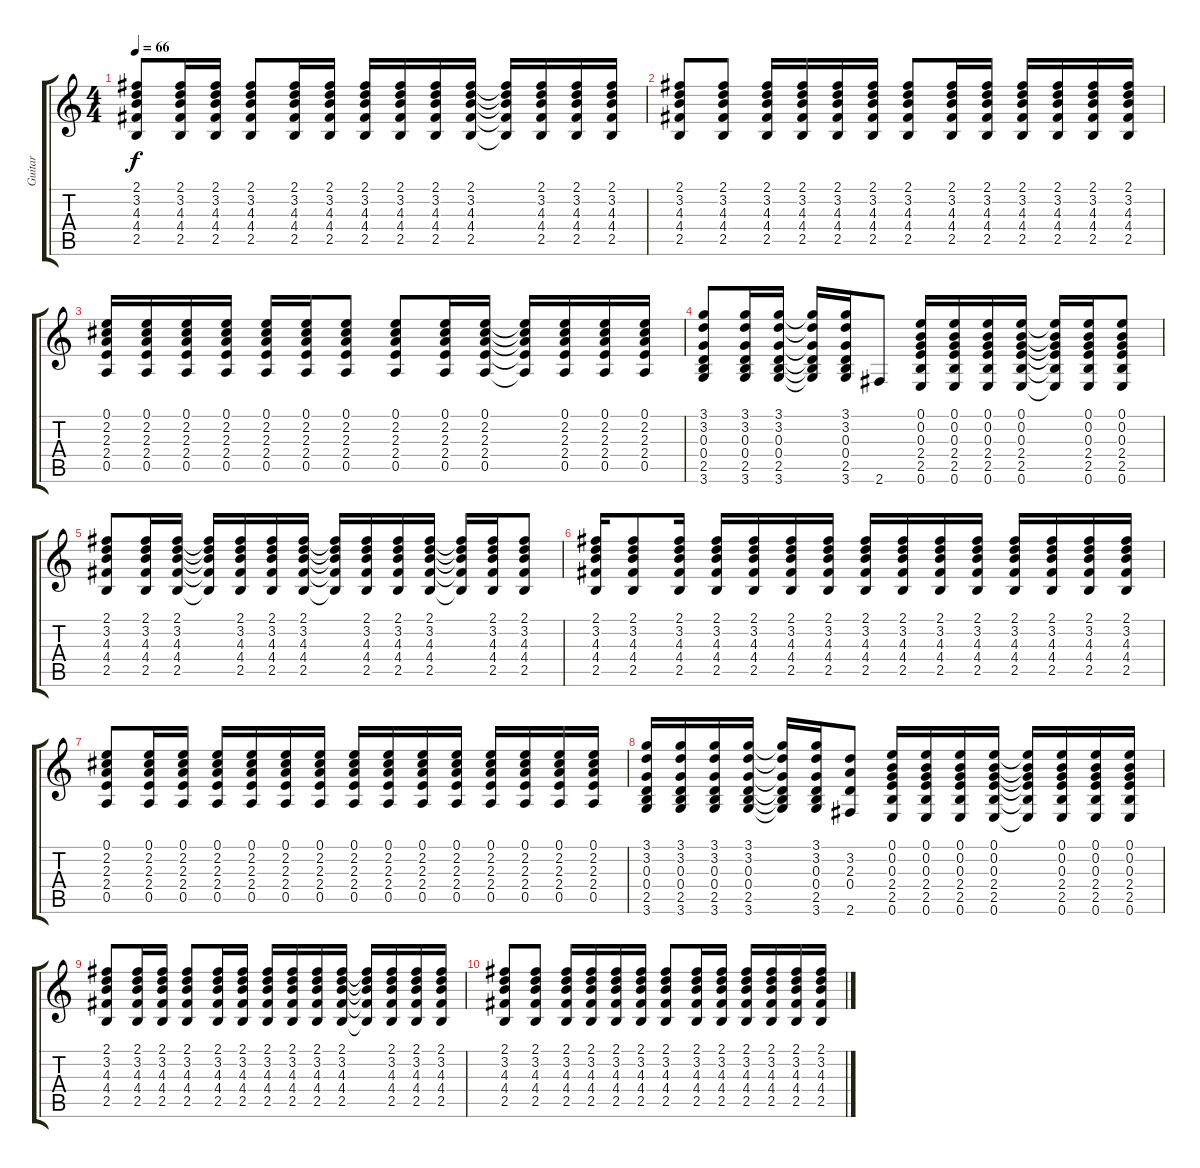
\track ("Guitar" "Guitar") {instrument electricguitarclean}
\staff {score tabs}
\tuning (E4 B3 G3 D3 A2 E2) {hide}
\ts (4 4)
\tempo 66
\clef g2
\ks c
(2.1 3.2 4.3 4.4 2.5).8{dy f} (2.1 3.2 4.3 4.4 2.5).16 (2.1 3.2 4.3 4.4 2.5).16 (2.1 3.2 4.3 4.4 2.5).8 (2.1 3.2 4.3 4.4 2.5).16 (2.1 3.2 4.3 4.4 2.5).16 (2.1 3.2 4.3 4.4 2.5).16 (2.1 3.2 4.3 4.4 2.5).16 (2.1 3.2 4.3 4.4 2.5).16 (2.1 3.2 4.3 4.4 2.5).16 (2.1{t} 3.2{t} 4.3{t} 4.4{t} 2.5{t}).16 (2.1 3.2 4.3 4.4 2.5).16 (2.1 3.2 4.3 4.4 2.5).16 (2.1 3.2 4.3 4.4 2.5).16 |
(2.1 3.2 4.3 4.4 2.5).8 (2.1 3.2 4.3 4.4 2.5).8 (2.1 3.2 4.3 4.4 2.5).16 (2.1 3.2 4.3 4.4 2.5).16 (2.1 3.2 4.3 4.4 2.5).16 (2.1 3.2 4.3 4.4 2.5).16 (2.1 3.2 4.3 4.4 2.5).8 (2.1 3.2 4.3 4.4 2.5).16 (2.1 3.2 4.3 4.4 2.5).16 (2.1 3.2 4.3 4.4 2.5).16 (2.1 3.2 4.3 4.4 2.5).16 (2.1 3.2 4.3 4.4 2.5).16 (2.1 3.2 4.3 4.4 2.5).16 |
(0.1 2.2 2.3 2.4 0.5).16 (0.1 2.2 2.3 2.4 0.5).16 (0.1 2.2 2.3 2.4 0.5).16 (0.1 2.2 2.3 2.4 0.5).16 (0.1 2.2 2.3 2.4 0.5).16 (0.1 2.2 2.3 2.4 0.5).16 (0.1 2.2 2.3 2.4 0.5).8 (0.1 2.2 2.3 2.4 0.5).8 (0.1 2.2 2.3 2.4 0.5).16 (0.1 2.2 2.3 2.4 0.5).16 (0.1{t} 2.2{t} 2.3{t} 2.4{t} 0.5{t}).16 (0.1 2.2 2.3 2.4 0.5).16 (0.1 2.2 2.3 2.4 0.5).16 (0.1 2.2 2.3 2.4 0.5).16 |
(3.1 3.2 0.3 0.4 2.5 3.6).8 (3.1 3.2 0.3 0.4 2.5 3.6).16 (3.1 3.2 0.3 0.4 2.5 3.6).16 (3.1{t} 3.2{t} 0.3{t} 0.4{t} 2.5{t} 3.6{t}).16 (3.1 3.2 0.3 0.4 2.5 3.6).16 2.6.8 (0.1 0.2 0.3 2.4 2.5 0.6).16 (0.1 0.2 0.3 2.4 2.5 0.6).16 (0.1 0.2 0.3 2.4 2.5 0.6).16 (0.1 0.2 0.3 2.4 2.5 0.6).16 (0.1{t} 0.2{t} 0.3{t} 2.4{t} 2.5{t} 0.6{t}).16 (0.1 0.2 0.3 2.4 2.5 0.6).16 (0.1 0.2 0.3 2.4 2.5 0.6).8 |
(2.1 3.2 4.3 4.4 2.5).8 (2.1 3.2 4.3 4.4 2.5).16 (2.1 3.2 4.3 4.4 2.5).16 (2.1{t} 3.2{t} 4.3{t} 4.4{t} 2.5{t}).16 (2.1 3.2 4.3 4.4 2.5).16 (2.1 3.2 4.3 4.4 2.5).16 (2.1 3.2 4.3 4.4 2.5).16 (2.1{t} 3.2{t} 4.3{t} 4.4{t} 2.5{t}).16 (2.1 3.2 4.3 4.4 2.5).16 (2.1 3.2 4.3 4.4 2.5).16 (2.1 3.2 4.3 4.4 2.5).16 (2.1{t} 3.2{t} 4.3{t} 4.4{t} 2.5{t}).16 (2.1 3.2 4.3 4.4 2.5).16 (2.1 3.2 4.3 4.4 2.5).8 |
(2.1 3.2 4.3 4.4 2.5).16 (2.1 3.2 4.3 4.4 2.5).8 (2.1 3.2 4.3 4.4 2.5).16 (2.1 3.2 4.3 4.4 2.5).16 (2.1 3.2 4.3 4.4 2.5).16 (2.1 3.2 4.3 4.4 2.5).16 (2.1 3.2 4.3 4.4 2.5).16 (2.1 3.2 4.3 4.4 2.5).16 (2.1 3.2 4.3 4.4 2.5).16 (2.1 3.2 4.3 4.4 2.5).16 (2.1 3.2 4.3 4.4 2.5).16 (2.1 3.2 4.3 4.4 2.5).16 (2.1 3.2 4.3 4.4 2.5).16 (2.1 3.2 4.3 4.4 2.5).16 (2.1 3.2 4.3 4.4 2.5).16 |
(0.1 2.2 2.3 2.4 0.5).8{volume 5} (0.1 2.2 2.3 2.4 0.5).16 (0.1 2.2 2.3 2.4 0.5).16 (0.1 2.2 2.3 2.4 0.5).16 (0.1 2.2 2.3 2.4 0.5).16 (0.1 2.2 2.3 2.4 0.5).16 (0.1 2.2 2.3 2.4 0.5).16 (0.1 2.2 2.3 2.4 0.5).16 (0.1 2.2 2.3 2.4 0.5).16 (0.1 2.2 2.3 2.4 0.5).16 (0.1 2.2 2.3 2.4 0.5).16 (0.1 2.2 2.3 2.4 0.5).16 (0.1 2.2 2.3 2.4 0.5).16 (0.1 2.2 2.3 2.4 0.5).16 (0.1 2.2 2.3 2.4 0.5).16 |
(3.1 3.2 0.3 0.4 2.5 3.6).16 (3.1 3.2 0.3 0.4 2.5 3.6).16 (3.1 3.2 0.3 0.4 2.5 3.6).16 (3.1 3.2 0.3 0.4 2.5 3.6).16 (3.1{t} 3.2{t} 0.3{t} 0.4{t} 2.5{t} 3.6{t}).16 (3.1 3.2 0.3 0.4 2.5 3.6).16 (3.2 2.3 0.4 2.6).8 (0.1 0.2 0.3 2.4 2.5 0.6).16 (0.1 0.2 0.3 2.4 2.5 0.6).16 (0.1 0.2 0.3 2.4 2.5 0.6).16 (0.1 0.2 0.3 2.4 2.5 0.6).16 (0.1{t} 0.2{t} 0.3{t} 2.4{t} 2.5{t} 0.6{t}).16 (0.1 0.2 0.3 2.4 2.5 0.6).16 (0.1 0.2 0.3 2.4 2.5 0.6).16 (0.1 0.2 0.3 2.4 2.5 0.6).16 |
(2.1 3.2 4.3 4.4 2.5).8{volume 0} (2.1 3.2 4.3 4.4 2.5).16 (2.1 3.2 4.3 4.4 2.5).16 (2.1 3.2 4.3 4.4 2.5).8 (2.1 3.2 4.3 4.4 2.5).16 (2.1 3.2 4.3 4.4 2.5).16 (2.1 3.2 4.3 4.4 2.5).16 (2.1 3.2 4.3 4.4 2.5).16 (2.1 3.2 4.3 4.4 2.5).16 (2.1 3.2 4.3 4.4 2.5).16 (2.1{t} 3.2{t} 4.3{t} 4.4{t} 2.5{t}).16 (2.1 3.2 4.3 4.4 2.5).16 (2.1 3.2 4.3 4.4 2.5).16 (2.1 3.2 4.3 4.4 2.5).16 |
(2.1 3.2 4.3 4.4 2.5).8 (2.1 3.2 4.3 4.4 2.5).8 (2.1 3.2 4.3 4.4 2.5).16 (2.1 3.2 4.3 4.4 2.5).16 (2.1 3.2 4.3 4.4 2.5).16 (2.1 3.2 4.3 4.4 2.5).16 (2.1 3.2 4.3 4.4 2.5).8 (2.1 3.2 4.3 4.4 2.5).16 (2.1 3.2 4.3 4.4 2.5).16 (2.1 3.2 4.3 4.4 2.5).16 (2.1 3.2 4.3 4.4 2.5).16 (2.1 3.2 4.3 4.4 2.5).16 (2.1 3.2 4.3 4.4 2.5).16
